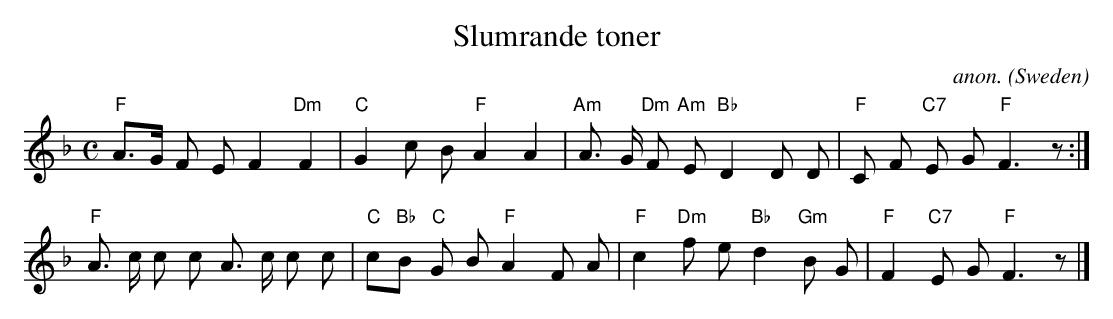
X:1
T:Slumrande toner
C:anon.
O:Sweden
M:C
L:1/8
K:F
"F"A>G F EF2"Dm"F2|"C"G2c B "F"A2A2|"Am"A> G "Dm"F "Am"E "Bb"D2 D D|"F"C F "C7"E G "F"F3 z:|
"F"A> c c c A> c c c|"C"c"Bb"B "C"G B "F"A2 F A|"F"c2 "Dm"f e "Bb"d2 "Gm"B G|"F"F2 "C7"E G "F"F3 z|]
